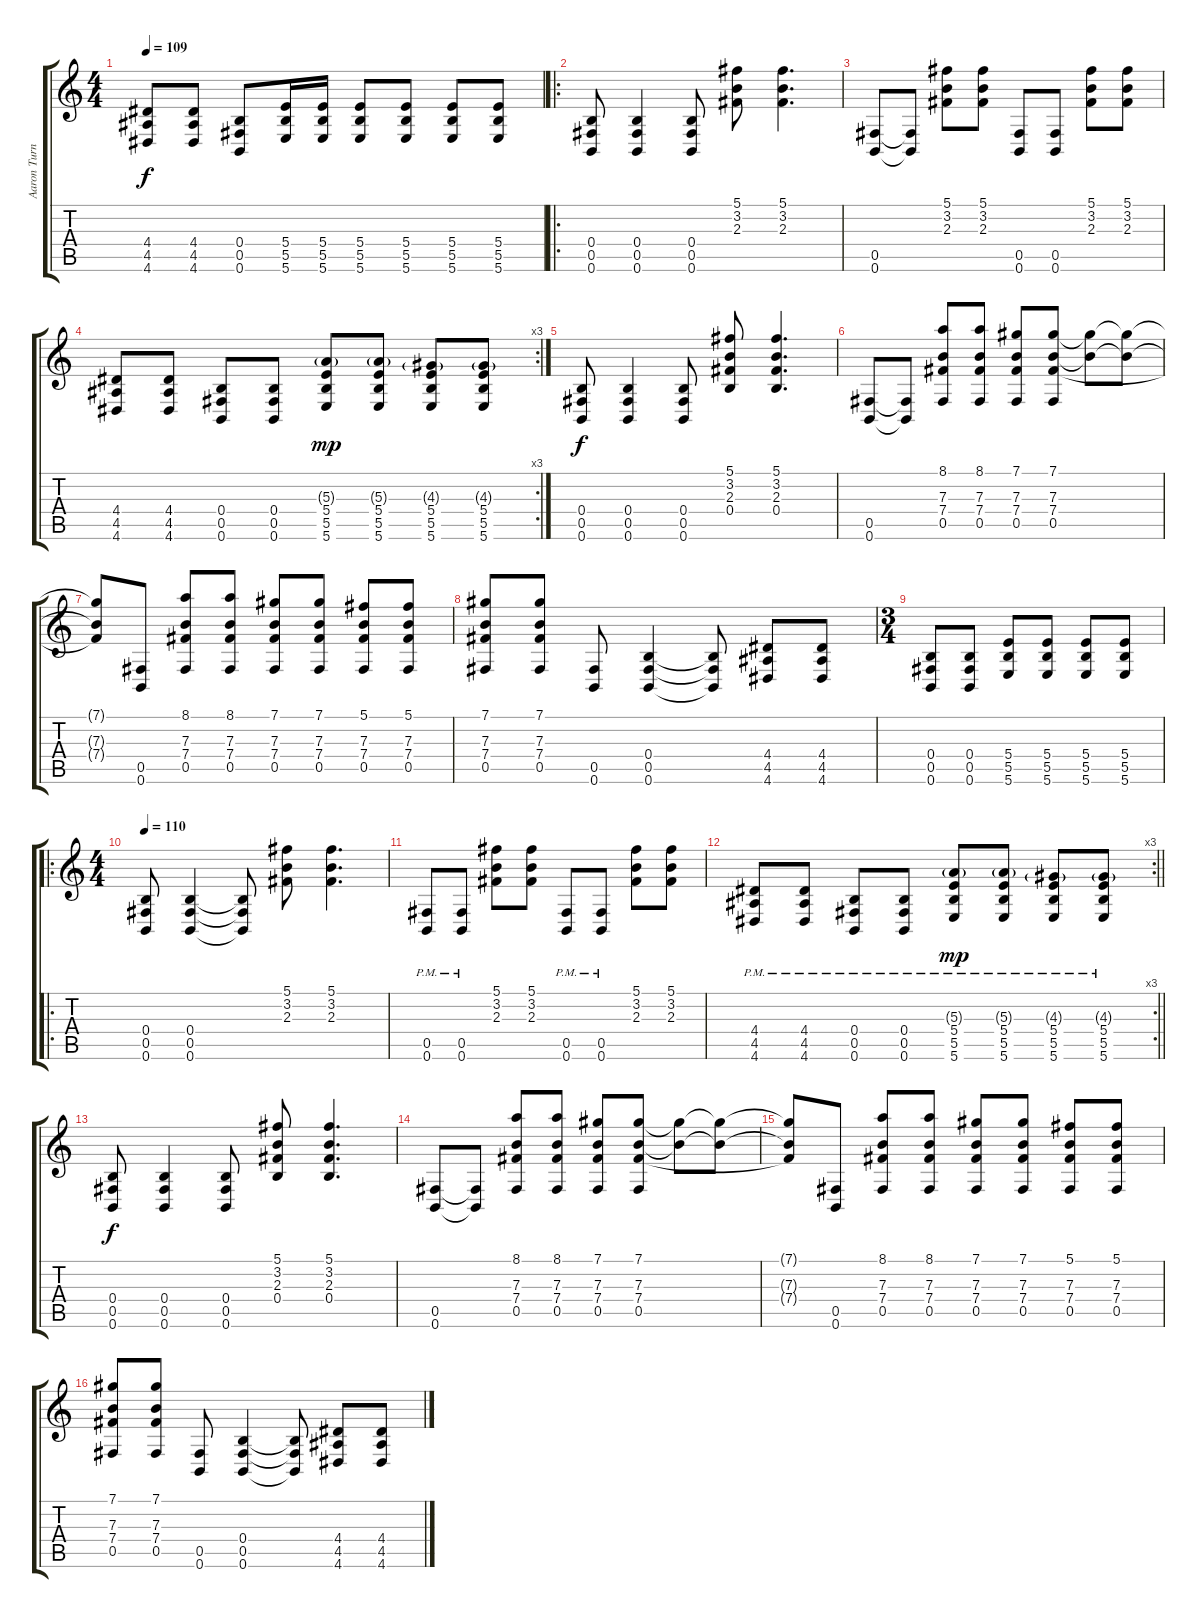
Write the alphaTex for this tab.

\track ("Aaron Turner" "Aaron Turn") {instrument distortionguitar}
\staff {score tabs}
\tuning (Db4 Ab3 E3 B2 Gb2 B1) {hide}
\ts (4 4)
\tempo 109
\clef g2
\ks c
(4.4 4.5 4.6).8{dy f instrument distortionguitar} (4.4 4.5 4.6).8 (0.4 0.5 0.6).8 (5.4 5.5 5.6).16 (5.4 5.5 5.6).16 (5.4 5.5 5.6).8 (5.4 5.5 5.6).8 (5.4 5.5 5.6).8 (5.4 5.5 5.6).8 |
\ro
(0.4 0.5 0.6).8 (0.4 0.5 0.6).4 (0.4 0.5 0.6).8 (5.1 3.2 2.3).8 (5.1 3.2 2.3).4{d} |
(0.5 0.6).8 (0.5{t} 0.6{t}).8 (5.1 3.2 2.3).8 (5.1 3.2 2.3).8 (0.5 0.6).8 (0.5 0.6).8 (5.1 3.2 2.3).8 (5.1 3.2 2.3).8 |
\rc 3
(4.4 4.5 4.6).8 (4.4 4.5 4.6).8 (0.4 0.5 0.6).8 (0.4 0.5 0.6).8 (5.3{g} 5.4 5.5 5.6).8{dy mp} (5.3{g} 5.4 5.5 5.6).8 (4.3{g} 5.4 5.5 5.6).8 (4.3{g} 5.4 5.5 5.6).8 |
(0.4 0.5 0.6).8{dy f} (0.4 0.5 0.6).4 (0.4 0.5 0.6).8 (5.1 3.2 2.3 0.4).8 (5.1 3.2 2.3 0.4).4{d} |
(0.5 0.6).8 (0.5{t} 0.6{t}).8 (8.1 7.3 7.4 0.5).8 (8.1 7.3 7.4 0.5).8 (7.1 7.3 7.4 0.5).8 (7.1 7.3 7.4 0.5).8 (7.1{t} 7.3{t}).8 (7.1{t} 7.3{t}).8 |
(7.1{t} 7.3{t} 7.4{t}).8 (0.5 0.6).8 (8.1 7.3 7.4 0.5).8 (8.1 7.3 7.4 0.5).8 (7.1 7.3 7.4 0.5).8 (7.1 7.3 7.4 0.5).8 (5.1 7.3 7.4 0.5).8 (5.1 7.3 7.4 0.5).8 |
(7.1 7.3 7.4 0.5).8 (7.1 7.3 7.4 0.5).8 (0.5 0.6).8 (0.4 0.5 0.6).4 (0.4{t} 0.5{t} 0.6{t}).8 (4.4 4.5 4.6).8 (4.4 4.5 4.6).8 |
\ts (3 4)
(0.4 0.5 0.6).8 (0.4 0.5 0.6).8 (5.4 5.5 5.6).8 (5.4 5.5 5.6).8 (5.4 5.5 5.6).8 (5.4 5.5 5.6).8 |
\ro
\ts (4 4)
\tempo 110
(0.4 0.5 0.6).8 (0.4 0.5 0.6).4 (0.4{t} 0.5{t} 0.6{t}).8 (5.1 3.2 2.3).8 (5.1 3.2 2.3).4{d} |
(0.5{pm} 0.6{pm}).8 (0.5{pm} 0.6{pm}).8 (5.1 3.2 2.3).8 (5.1 3.2 2.3).8 (0.5{pm} 0.6{pm}).8 (0.5{pm} 0.6{pm}).8 (5.1 3.2 2.3).8 (5.1 3.2 2.3).8 |
\rc 3
\barLineRight lightlight
(4.4{pm} 4.5{pm} 4.6{pm}).8 (4.4{pm} 4.5{pm} 4.6{pm}).8 (0.4{pm} 0.5{pm} 0.6{pm}).8 (0.4{pm} 0.5{pm} 0.6{pm}).8 (5.3{g pm} 5.4{pm} 5.5{pm} 5.6{pm}).8{dy mp} (5.3{g pm} 5.4{pm} 5.5{pm} 5.6{pm}).8 (4.3{g pm} 5.4{pm} 5.5{pm} 5.6{pm}).8 (4.3{g pm} 5.4{pm} 5.5{pm} 5.6{pm}).8 |
(0.4 0.5 0.6).8{dy f} (0.4 0.5 0.6).4 (0.4 0.5 0.6).8 (5.1 3.2 2.3 0.4).8 (5.1 3.2 2.3 0.4).4{d} |
(0.5 0.6).8 (0.5{t} 0.6{t}).8 (8.1 7.3 7.4 0.5).8 (8.1 7.3 7.4 0.5).8 (7.1 7.3 7.4 0.5).8 (7.1 7.3 7.4 0.5).8 (7.1{t} 7.3{t}).8 (7.1{t} 7.3{t}).8 |
(7.1{t} 7.3{t} 7.4{t}).8 (0.5 0.6).8 (8.1 7.3 7.4 0.5).8 (8.1 7.3 7.4 0.5).8 (7.1 7.3 7.4 0.5).8 (7.1 7.3 7.4 0.5).8 (5.1 7.3 7.4 0.5).8 (5.1 7.3 7.4 0.5).8 |
(7.1 7.3 7.4 0.5).8 (7.1 7.3 7.4 0.5).8 (0.5 0.6).8 (0.4 0.5 0.6).4 (0.4{t} 0.5{t} 0.6{t}).8 (4.4 4.5 4.6).8 (4.4 4.5 4.6).8
